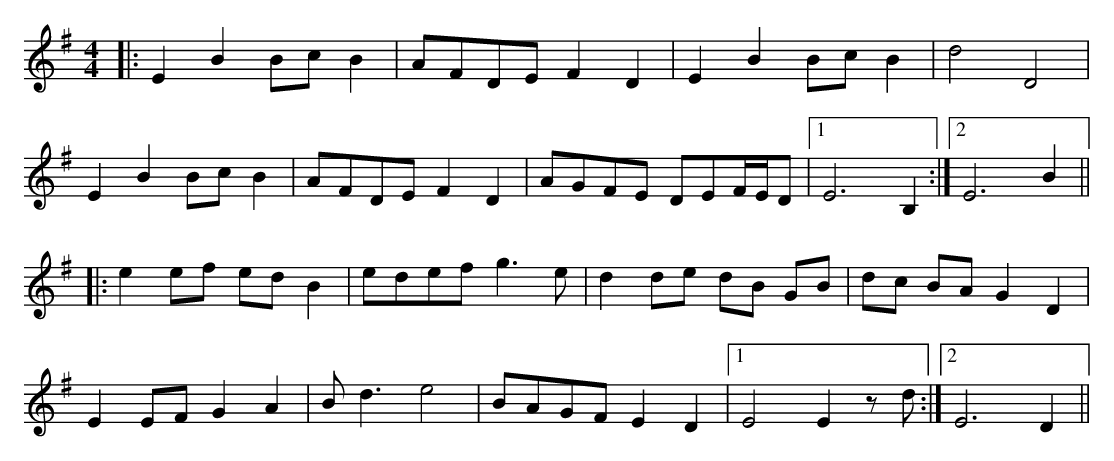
X:1
M:4/4
K:Emin
|:E2 B2 Bc B2|AFDE F2 D2|E2 B2 Bc B2|d4 D4|
E2 B2 Bc B2|AFDE F2 D2|AGFE DEF/E/D|1 E6 B,2:|2 E6 B2||
|:e2 ef ed B2|edef g3e|d2 de dB GB|dc BA G2 D2|
E2 EF G2 A2|B d3 e4|BAGF E2 D2|1 E4 E2 z d:|2 E6 D2||
